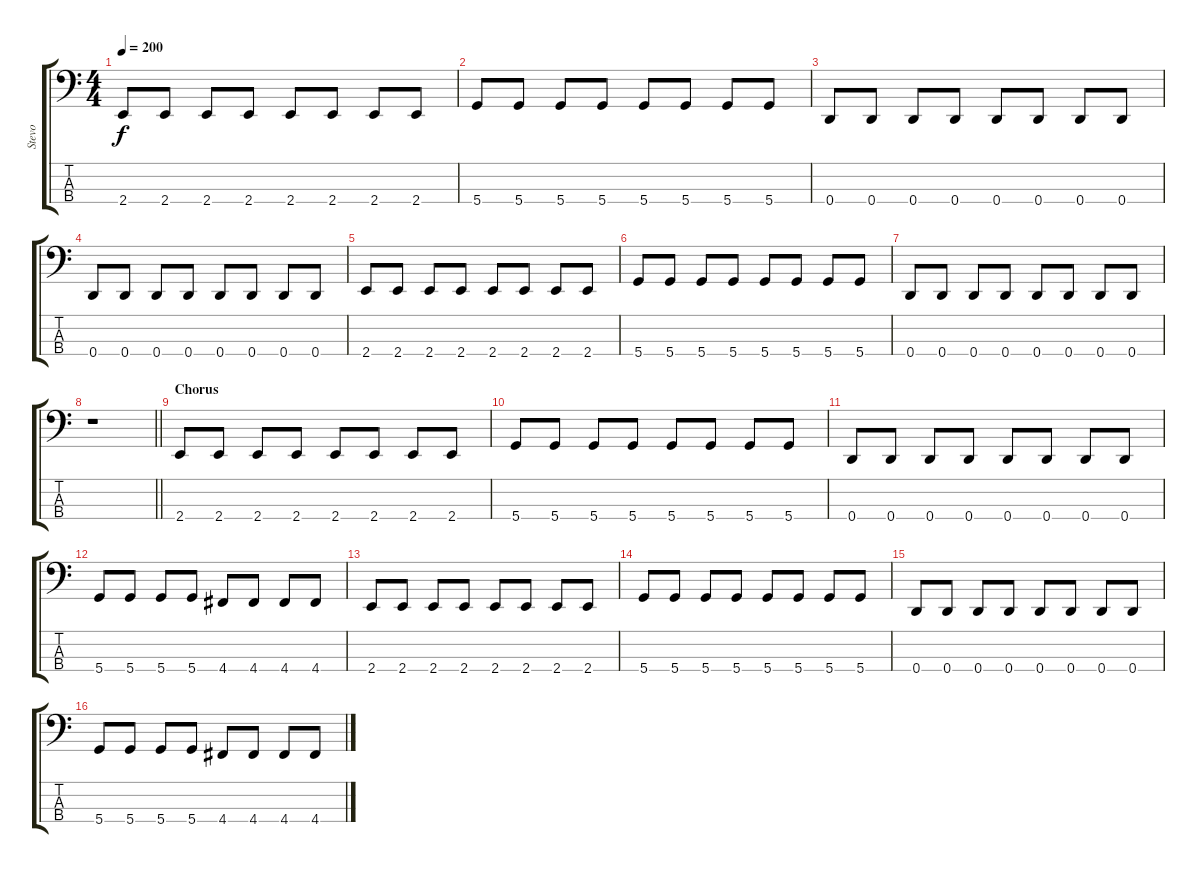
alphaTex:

\track ("Stevo" "Stevo") {instrument electricbasspick}
\staff {score tabs}
\tuning (G2 D2 A1 D1) {hide}
\ts (4 4)
\tempo 200
\clef f4
\ks c
2.4.8{dy f} 2.4.8 2.4.8 2.4.8 2.4.8 2.4.8 2.4.8 2.4.8 |
5.4.8 5.4.8 5.4.8 5.4.8 5.4.8 5.4.8 5.4.8 5.4.8 |
0.4.8 0.4.8 0.4.8 0.4.8 0.4.8 0.4.8 0.4.8 0.4.8 |
0.4.8 0.4.8 0.4.8 0.4.8 0.4.8 0.4.8 0.4.8 0.4.8 |
2.4.8 2.4.8 2.4.8 2.4.8 2.4.8 2.4.8 2.4.8 2.4.8 |
5.4.8 5.4.8 5.4.8 5.4.8 5.4.8 5.4.8 5.4.8 5.4.8 |
0.4.8 0.4.8 0.4.8 0.4.8 0.4.8 0.4.8 0.4.8 0.4.8 |
\barLineRight lightlight
r.1 |
\section ("" "Chorus")
2.4.8 2.4.8 2.4.8 2.4.8 2.4.8 2.4.8 2.4.8 2.4.8 |
5.4.8 5.4.8 5.4.8 5.4.8 5.4.8 5.4.8 5.4.8 5.4.8 |
0.4.8 0.4.8 0.4.8 0.4.8 0.4.8 0.4.8 0.4.8 0.4.8 |
5.4.8 5.4.8 5.4.8 5.4.8 4.4.8 4.4.8 4.4.8 4.4.8 |
2.4.8 2.4.8 2.4.8 2.4.8 2.4.8 2.4.8 2.4.8 2.4.8 |
5.4.8 5.4.8 5.4.8 5.4.8 5.4.8 5.4.8 5.4.8 5.4.8 |
0.4.8 0.4.8 0.4.8 0.4.8 0.4.8 0.4.8 0.4.8 0.4.8 |
5.4.8 5.4.8 5.4.8 5.4.8 4.4.8 4.4.8 4.4.8 4.4.8
